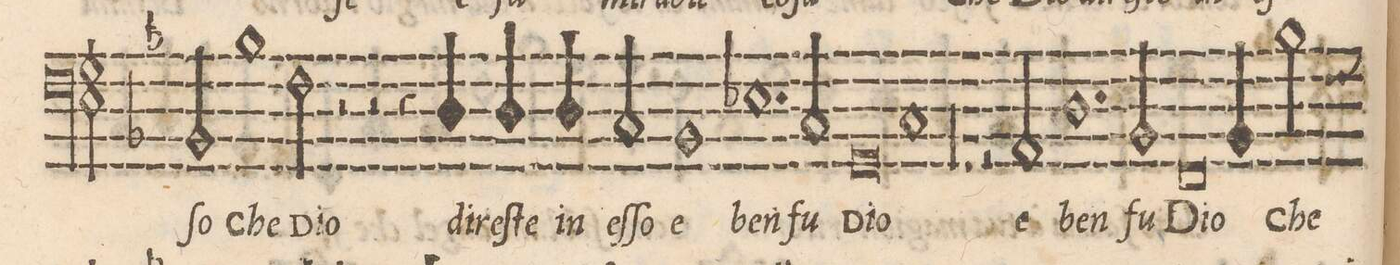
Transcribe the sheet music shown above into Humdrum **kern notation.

**kern	**text
*I"BASSO	*
*clefF4	*
*k[b-]	*
*met(C)	*
*M2/1	*
2BB-/	-ſo
=25-	=25-
1B-	che
2F\	Dio
2r	.
=26-	=26-
2r	.
4r	.
4D/	di-
4D/	-re-
4D/	ſte in
2C/	eſ-
=27-	=27-
1BB-	ſo e
1.E-X	ben
=28-	=28-
2C/	fu
0GG	Di-
=29-	=29-
1C	-o
=30-	=30-
00r	.
=31-	=31-
=32-	=32-
2r	.
2AA/	e
1.D	ben
=33-	=33-
2BB-/	fu
0FF	Di-
=34-	=34-
4BB-/	-o
2B-\	che
*-	*-
